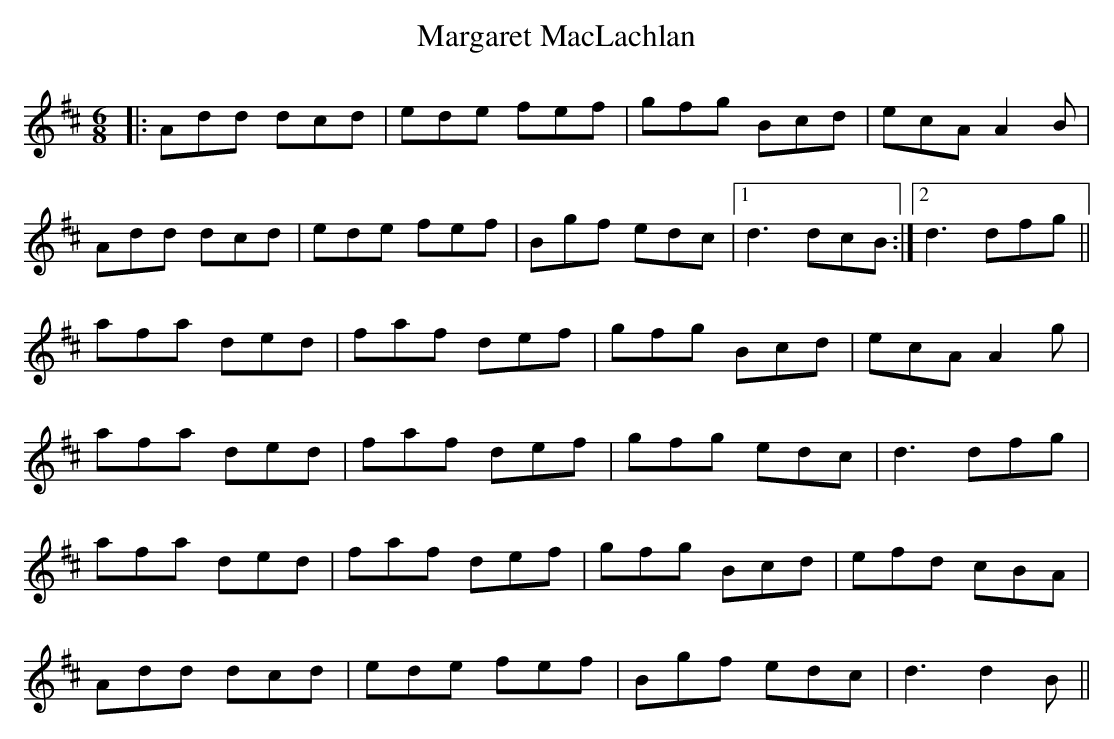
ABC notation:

X:1
T: Margaret MacLachlan
M: 6/8
L: 1/8
K: Dmaj
|:Add dcd|ede fef|gfg Bcd|ecA A2B|
Add dcd|ede fef|Bgf edc|1 d3 dcB:|2 d3 dfg||
afa ded|faf def|gfg Bcd|ecA A2g|
afa ded|faf def|gfg edc|d3 dfg|
afa ded|faf def|gfg Bcd|efd cBA|
Add dcd|ede fef|Bgf edc|d3 d2B||
